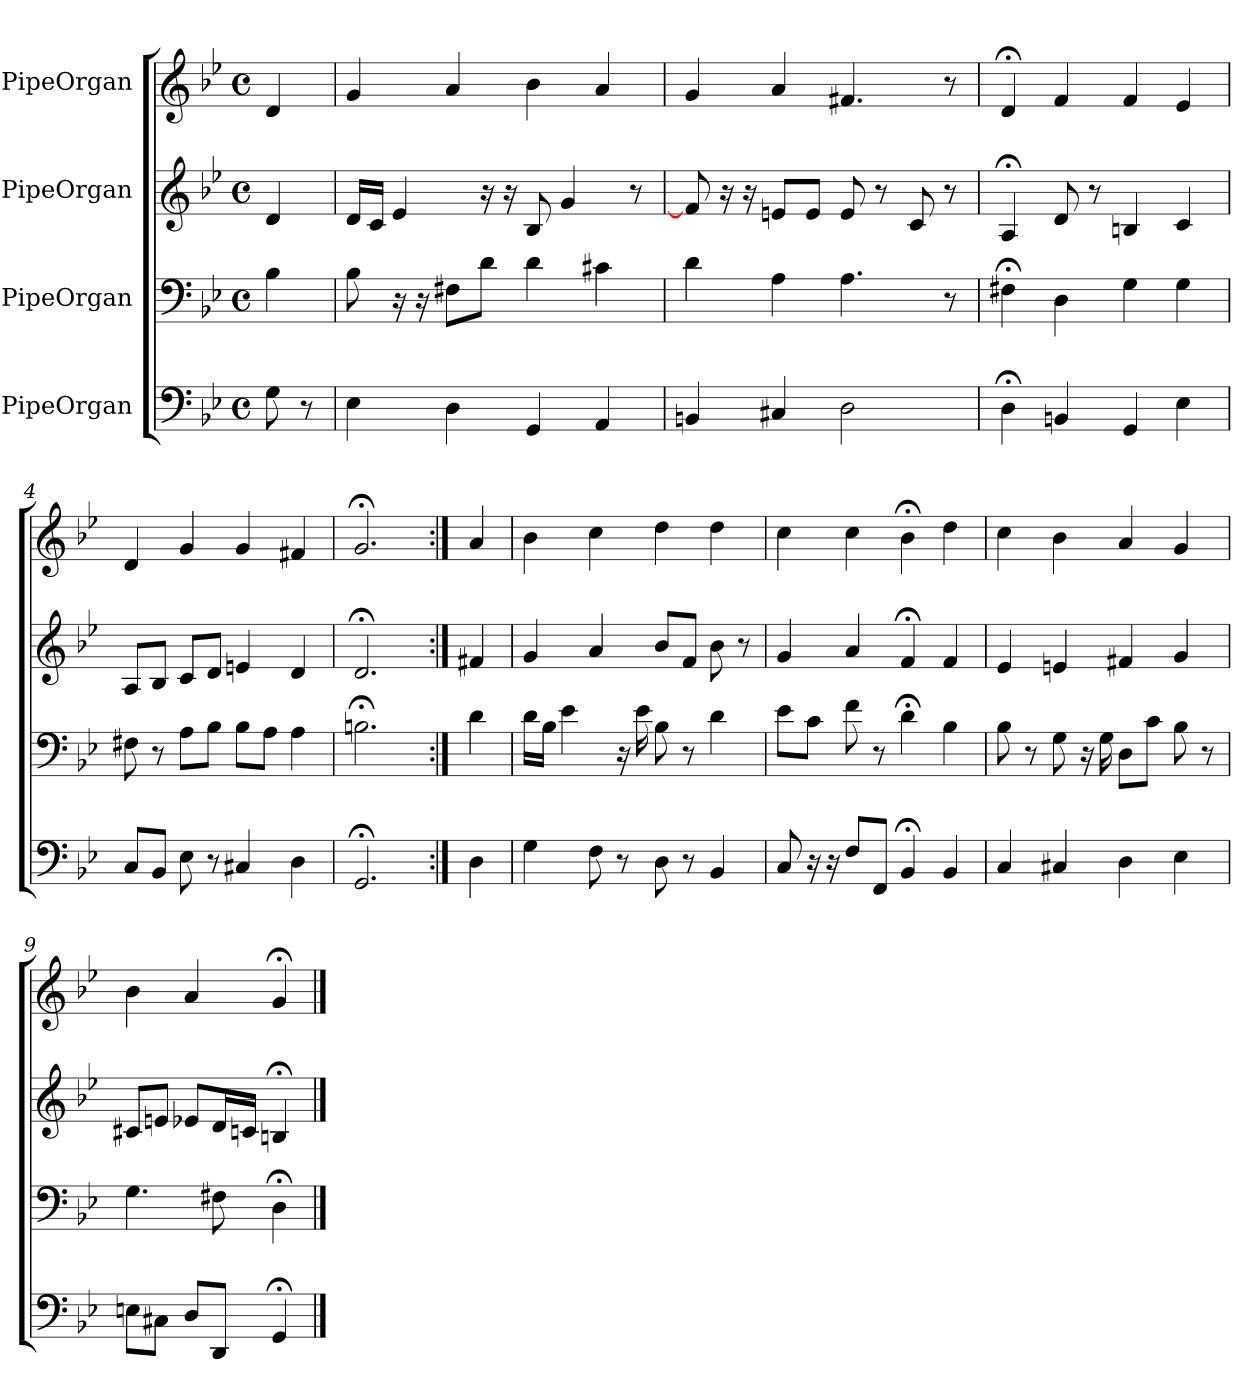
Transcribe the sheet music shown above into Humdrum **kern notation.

**kern	**kern	**kern	**kern
*part4	*part3	*part2	*part1
*staff4	*staff3	*staff2	*staff1
*I"PipeOrgan	*I"PipeOrgan	*I"PipeOrgan	*I"PipeOrgan
*clefF4	*clefF4	*clefG2	*clefG2
*k[b-e-]	*k[b-e-]	*k[b-e-]	*k[b-e-]
*g:	*g:	*g:	*g:
*M4/4	*M4/4	*M4/4	*M4/4
*met(c)	*met(c)	*met(c)	*met(c)
*MM60	*MM60	*MM60	*MM60
=	=	=	=
8G	4B-	4d	4d
8r	.	.	.
=1	=1	=1	=1
4E-	8B-	16d/LL	4g
.	.	16c/JJ	.
.	16r	4e-	.
.	16r	.	.
4D	8F#X\L	.	4a
.	8d\J	16r	.
.	.	16r	.
4GG	4d	8B-	4b-
.	.	4g	.
4AA	4c#X	.	4a
.	.	8r	.
=2	=2	=2	=2
4BBn	4d	8f]	4g
.	.	16r	.
.	.	16r	.
4C#X	4A	8en/L	4a
.	.	8e/J	.
2D	4.A	8e	4.f#X
.	.	8r	.
.	.	8c	.
.	8r	8r	8r
=3	=3	=3	=3
4D;<	4F#X;<	4A;<	4d;<
4BBn	4D	8d	4f
.	.	8r	.
4GG	4G	4Bn	4f
4E-	4G	4c	4e-
=4	=4	=4	=4
8C/L	8F#X	8A/L	4d
8BB-/J	8r	8B-/J	.
8E-	8A\L	8c/L	4g
8r	8B-\J	8d/J	.
4C#X	8B-\L	4en	4g
.	8A\J	.	.
4D	4A	4d	4f#X
=5	=5	=5	=5
2.GG;<	2.Bn;<	2.d;<	2.g;<
=:|!	=:|!	=:|!	=:|!
4D	4d	4f#X	4a
=6	=6	=6	=6
4G	16d\LL	4g	4b-
.	16B-\JJ	.	.
.	4e-	.	.
8F	.	4a	4cc
8r	16r	.	.
.	16e-	.	.
8D	8B-	8b-/L	4dd
8r	8r	8f/J	.
4BB-	4d	8b-	4dd
.	.	8r	.
=7	=7	=7	=7
8C	8e-\L	4g	4cc
16r	8c\J	.	.
16r	.	.	.
8F/L	8f	4a	4cc
8FF/J	8r	.	.
4BB-;<	4d;<	4f;<	4b-;<
4BB-	4B-	4f	4dd
=8	=8	=8	=8
4C	8B-	4e-	4cc
.	8r	.	.
4C#X	8G	4en	4b-
.	16r	.	.
.	16G	.	.
4D	8D\L	4f#X	4a
.	8c\J	.	.
4E-	8B-	4g	4g
.	8r	.	.
=9	=9	=9	=9
8En\L	4.G	8c#X/L	4b-
8C#X\J	.	8en/J	.
8D/L	.	8e-X/L	4a
8DD/J	8F#X	16d/L	.
.	.	16cn/JJ	.
4GG;<	4D;<	4Bn;<	4g;<
==	==	==	==
*-	*-	*-	*-
